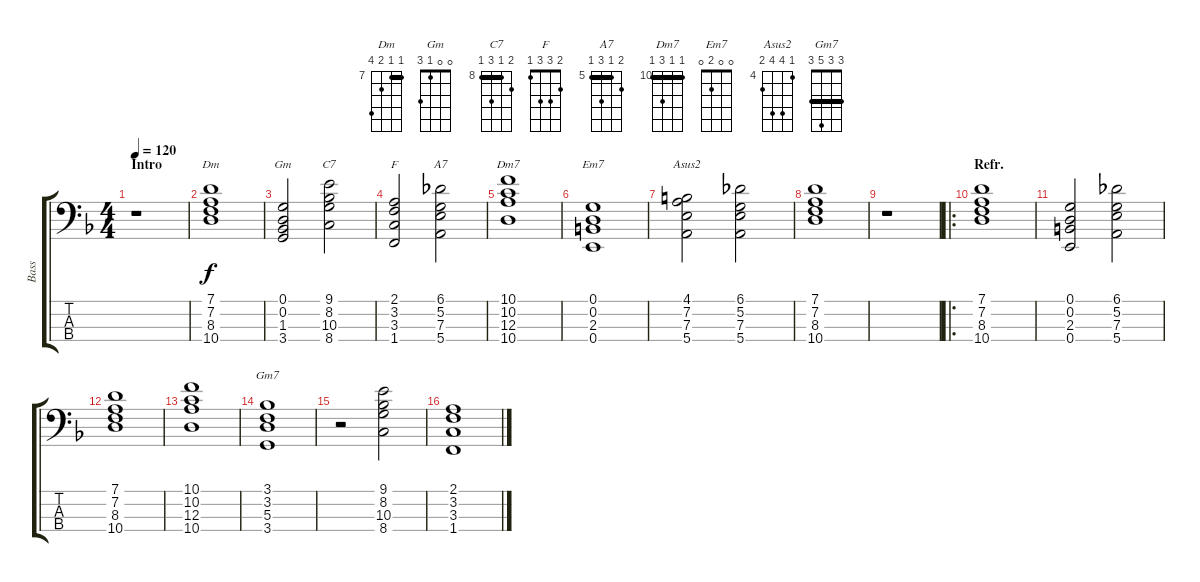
\track ("Bass" "Bass") {instrument acousticbass}
\staff {score tabs}
\tuning (G2 D2 A1 E1) {hide}
\chord ("Dm" 7 7 8 10) {firstfret 7 barre 7}
\chord ("Gm" 0 0 1 3)
\chord ("C7" 9 8 10 8) {firstfret 8 barre 8}
\chord ("F" 2 3 3 1)
\chord ("A7" 6 5 7 5) {firstfret 5 barre 5}
\chord ("Dm7" 10 10 12 10) {firstfret 10 barre 10}
\chord ("Em7" 0 0 2 0)
\chord ("Asus2" 4 7 7 5) {firstfret 4}
\chord ("Gm7" 3 3 5 3) {barre 3}
\ts (4 4)
\section ("" "Intro")
\tempo 120
\clef f4
\ks f
r.1{dy f instrument acousticbass} |
(7.1 7.2 8.3 10.4).1{ch "Dm"} |
(0.1 0.2 1.3 3.4).2{ch "Gm"} (9.1 8.2 10.3 8.4).2{ch "C7"} |
(2.1 3.2 3.3 1.4).2{ch "F"} (6.1 5.2 7.3 5.4).2{ch "A7"} |
(10.1 10.2 12.3 10.4).1{ch "Dm7"} |
(0.1 0.2 2.3 0.4).1{ch "Em7"} |
(4.1 7.2 7.3 5.4).2{ch "Asus2"} (6.1 5.2 7.3 5.4).2 |
(7.1 7.2 8.3 10.4).1 |
r.1 |
\ro
\section ("" "Refr.")
(7.1 7.2 8.3 10.4).1 |
(0.1 0.2 2.3 0.4).2 (6.1 5.2 7.3 5.4).2 |
(7.1 7.2 8.3 10.4).1 |
(10.1 10.2 12.3 10.4).1 |
(3.1 3.2 5.3 3.4).1{ch "Gm7"} |
r.2 (9.1 8.2 10.3 8.4).2 |
(2.1 3.2 3.3 1.4).1
